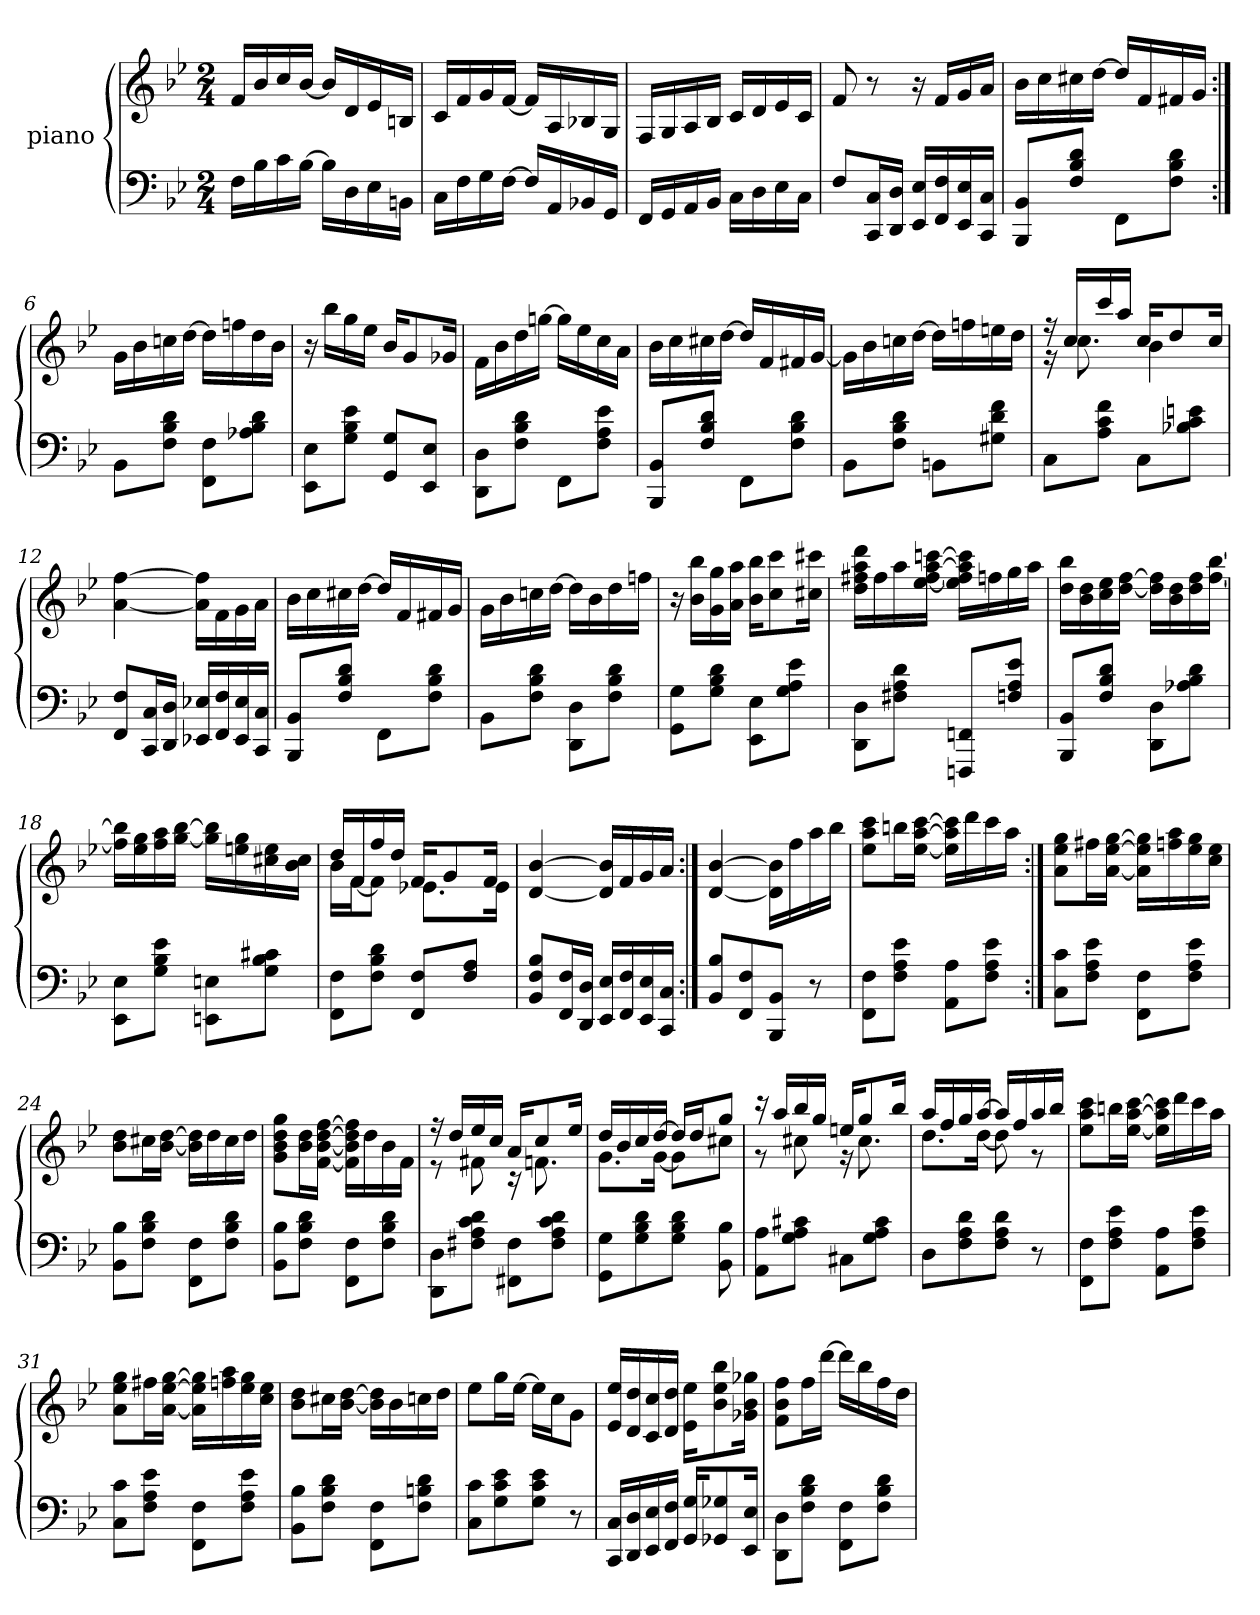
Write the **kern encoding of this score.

**kern	**kern
*part2	*part1
*staff2	*staff1
*I"piano	*I"piano
*clefF4	*clefG2
*k[b-e-]	*k[b-e-]
*M2/4	*M2/4
=1	=1
16FLL	16fLL
16B-	16b-
16c	16cc
[16B-JJ	[16b-JJ
16B-LL]	16b-LL]
16D	16d
16E-	16e-
16BBnJJ	16BnJJ
=2	=2
16CLL	16cLL
16F	16f
16G	16g
[16FJJ	[16fJJ
16FLL]	16fLL]
16AA	16A
16BB-X	16B-X
16GGJJ	16GJJ
=3	=3
16FFLL	16FLL
16GG	16G
16AA	16A
16BB-JJ	16B-JJ
16CLL	16cLL
16D	16d
16E-	16e-
16CJJ	16cJJ
=4	=4
8FL	8f
16C 16CCL	8r
16D 16DDJJ	.
16E- 16EE-LL	16r
16F 16FF	16fLL
16E- 16EE-	16g
16C 16CCJJ	16aJJ
=5	=5
8BB- 8BBB-L	16b-LL
.	16cc
8d 8B- 8FJ	16cc#X
.	[16ddJJ
8FFL	16ddLL]
.	16f
8d 8B- 8FJ	16f#X
.	16gJJ
=6:|!	=6:|!
8BB-L	16gLL
.	16b-
8d 8B- 8FJ	16ccn
.	[16ddJJ
8F 8FFL	16ddLL]
.	16ffn
8d 8B- 8A-XJ	16dd
.	16b-JJ
=7	=7
8E- 8EE-L	16r
.	16bb-LL
8e- 8B- 8GJ	16gg
.	16ee-JJ
8G 8GGL	16b-KL
.	8g
8E- 8EE-J	.
.	16g-XJk
=8	=8
8D 8DDL	16fLL
.	16b-
8d 8B- 8FJ	16dd
.	[16ggnJJ
8FFL	16ggLL]
.	16ee-
8e- 8A 8FJ	16cc
.	16aJJ
=9	=9
8BB- 8BBB-L	16b-LL
.	16cc
8d 8B- 8FJ	16cc#X
.	[16ddJJ
8FFL	16ddLL]
.	16f
8d 8B- 8FJ	16f#X
.	[16gJJ
=10	=10
8BB-L	16gLL]
.	16b-
8d 8B- 8FJ	16ccn
.	[16ddJJ
8BBnL	16ddLL]
.	16ffn
8f 8d 8G#XJ	16een
.	16ddJJ
=11	=11
*	*^
8CL	16r	16r
.	16ccLL	8.cc
8f 8c 8AJ	16ccc	.
.	16aaJJ	.
8CL	16ccKL	4b-
.	8dd	.
8en 8c 8B-XJ	.	.
.	16ccJk	.
*	*v	*v
=12	=12
8F 8FFL	[4ff [4a
16C 16CCL	.
16D 16DDJJ	.
16E-X 16EE-XLL	16ff] 16a]LL
16F 16FF	16f
16E- 16EE-	16g
16C 16CCJJ	16aJJ
=13	=13
8BB- 8BBB-L	16b-LL
.	16cc
8d 8B- 8FJ	16cc#X
.	[16ddJJ
8FFL	16ddLL]
.	16f
8d 8B- 8FJ	16f#X
.	16gJJ
=14	=14
8BB-L	16gLL
.	16b-
8d 8B- 8FJ	16ccn
.	[16ddJJ
8D 8DDL	16ddLL]
.	16b-
8d 8B- 8FJ	16dd
.	16ffnJJ
=15	=15
8G 8GGL	16r
.	16bb- 16b-LL
8d 8B- 8GJ	16gg 16g
.	16aa 16aJJ
8E- 8EE-L	16bb- 16b-KL
.	8ccc 8cc
8e- 8A 8GJ	.
.	16ccc#X 16cc#XJk
=16	=16
8D 8DDL	16ddd 16aa 16ff#X 16ddLL
.	16ff#
8d 8A 8F#XJ	16aa
.	[16cccn [16aa [16ff# [16ee-JJ
8FFn 8FFFnL	16ccc] 16aa] 16ff#] 16ee-]LL
.	16ffn
8e- 8A 8FnJ	16gg
.	16aaJJ
=17	=17
8BB- 8BBB-L	16bb- 16ddLL
.	16dd 16b-
8d 8B- 8FJ	16ee- 16cc
.	[16ff [16ddJJ
8D 8DDL	16ff] 16dd]LL
.	16dd 16b-
8d 8B- 8A-XJ	16ff 16dd
.	[16bb- [16ffJJ
=18	=18
8E- 8EE-L	16bb-] 16ff]LL
.	16gg 16ee-
8e- 8B- 8GJ	16aa 16ff
.	[16bb- [16ggJJ
8En 8EEnL	16bb-] 16gg]LL
.	16gg 16een
8c#X 8B- 8GJ	16ee 16cc#X
.	16cc# 16b-JJ
=19	=19
*	*^
8F 8FFL	16ddLL	16b-LL
.	16f	[16fJ
8d 8B- 8FJ	16ff	8fJ]
.	16ddJJ	.
8F 8FFL	16fKL	8.e-XL
.	8g	.
8A 8FJ	.	.
.	16fJk	16e-Jk
*	*v	*v
=20	=20
8B- 8F 8BB-L	[4b- [4d
16F 16FFL	.
16D 16DDJJ	.
16E- 16EE-LL	16b-] 16d]LL
16F 16FF	16f
16E- 16EE-	16g
16C 16CCJJ	16aJJ
=21:|!	=21:|!
8B- 8BB-L	[4b- [4d
8F 8FF	.
8BB- 8BBB-J	16b-] 16d]LL
.	16ff
8r	16aa
.	16bb-JJ
=22	=22
8F 8FFL	8ccc 8aa 8ee-L
8e- 8A 8FJ	16bbnL
.	[16ccc [16aa [16ee-JJ
8A 8AAL	16ccc] 16aa] 16ee-]LL
.	16ddd
8e- 8A 8FJ	16ccc
.	16aaJJ
=23:|!	=23:|!
8c 8CL	8gg 8ee- 8aL
8e- 8A 8FJ	16ff#XL
.	[16gg [16ee- [16aJJ
8F 8FFL	16gg] 16ee-] 16a]LL
.	16aa 16ffn
8e- 8A 8FJ	16gg 16ee-
.	16ee- 16ccJJ
=24	=24
8B- 8BB-L	8dd 8b-L
8d 8B- 8FJ	16cc#XL
.	[16dd [16b-JJ
8F 8FFL	16dd] 16b-]LL
.	16dd
8d 8B- 8FJ	16cc#
.	16ddJJ
=25	=25
8B- 8BB-L	8gg 8dd 8b- 8gL
8d 8B- 8FJ	16dd 16b-L
.	[16ff [16dd [16b- [16fJJ
8F 8FFL	16ff] 16dd] 16b-] 16f]LL
.	16dd
8d 8B- 8FJ	16b-
.	16fJJ
=26	=26
*	*^
8D 8DDL	16r	8r
.	16ddLL	.
8d 8c 8A 8F#XJ	16ee-	8f#X
.	16ccJJ	.
8F# 8FF#L	16aKL	16r
.	8cc	8.fn
8d 8c 8A 8F#J	.	.
.	16ee-Jk	.
=27	=27	=27
8G 8GGL	16ddLL	8.gL
.	16b-	.
8d 8B- 8G	16cc	.
.	[16ddJJ	[16gJk
8d 8B- 8GJ	16ddLL]	8gL]
.	16ddJ	.
8B- 8BB-	8ggJ	8cc#XJ
=28	=28	=28
8A 8AAL	16r	8r
.	16aaLL	.
8c#X 8A 8GJ	16bb-	8cc#X
.	16ggJJ	.
8C#L	16eenKL	16r
.	8gg	8.cc#
8c# 8A 8GJ	.	.
.	16bb-Jk	.
=29	=29	=29
8DL	16aaLL	8.ddL
.	16ff	.
8d 8A 8F	16gg	.
.	[16aaJJ	[16ddJk
8d 8A 8FJ	16aaLL]	8dd]
.	16ff	.
8r	16aa	8r
.	16bb-JJ	.
*	*v	*v
=30	=30
8F 8FFL	8ccc 8aa 8ee-L
8e- 8A 8FJ	16bbnL
.	[16ccc [16aa [16ee-JJ
8A 8AAL	16ccc] 16aa] 16ee-]LL
.	16ddd
8e- 8A 8FJ	16ccc
.	16aaJJ
=31	=31
8c 8CL	8gg 8ee- 8aL
8e- 8A 8FJ	16ff#XL
.	[16gg [16ee- [16aJJ
8F 8FFL	16gg] 16ee-] 16a]LL
.	16aa 16ffn
8e- 8A 8FJ	16gg 16ee-
.	16ee- 16ccJJ
=32	=32
8B- 8BB-L	8dd 8b-L
8d 8B- 8FJ	16cc#XL
.	[16dd [16b-JJ
8F 8FFL	16dd] 16b-]LL
.	16b-
8d 8Bn 8FJ	16ccn
.	16ddJJ
=33	=33
8c 8CL	8ee-L
8e- 8c 8G	16ggL
.	[16ee-JJ
8e- 8c 8GJ	16ee-LL]
.	16ccJ
8r	8gJ
=34	=34
16C 16CCLL	16ee- 16e-LL
16D 16DD	16dd 16d
16E- 16EE-	16cc 16c
16F 16FFJJ	16dd 16dJJ
16G 16GGKL	16ee- 16e-KL
8G-X 8GG-X	8bb- 8ee- 8b-
16E- 16EE-Jk	16gg-X 16b- 16g-XJk
=35	=35
8D 8DDL	8ff 8b- 8fL
8d 8B- 8FJ	16ffL
.	[16dddJJ
8F 8FFL	16dddLL]
.	16bb-
8d 8B- 8FJ	16ff
.	16ddJJ
=	=
*-	*-
